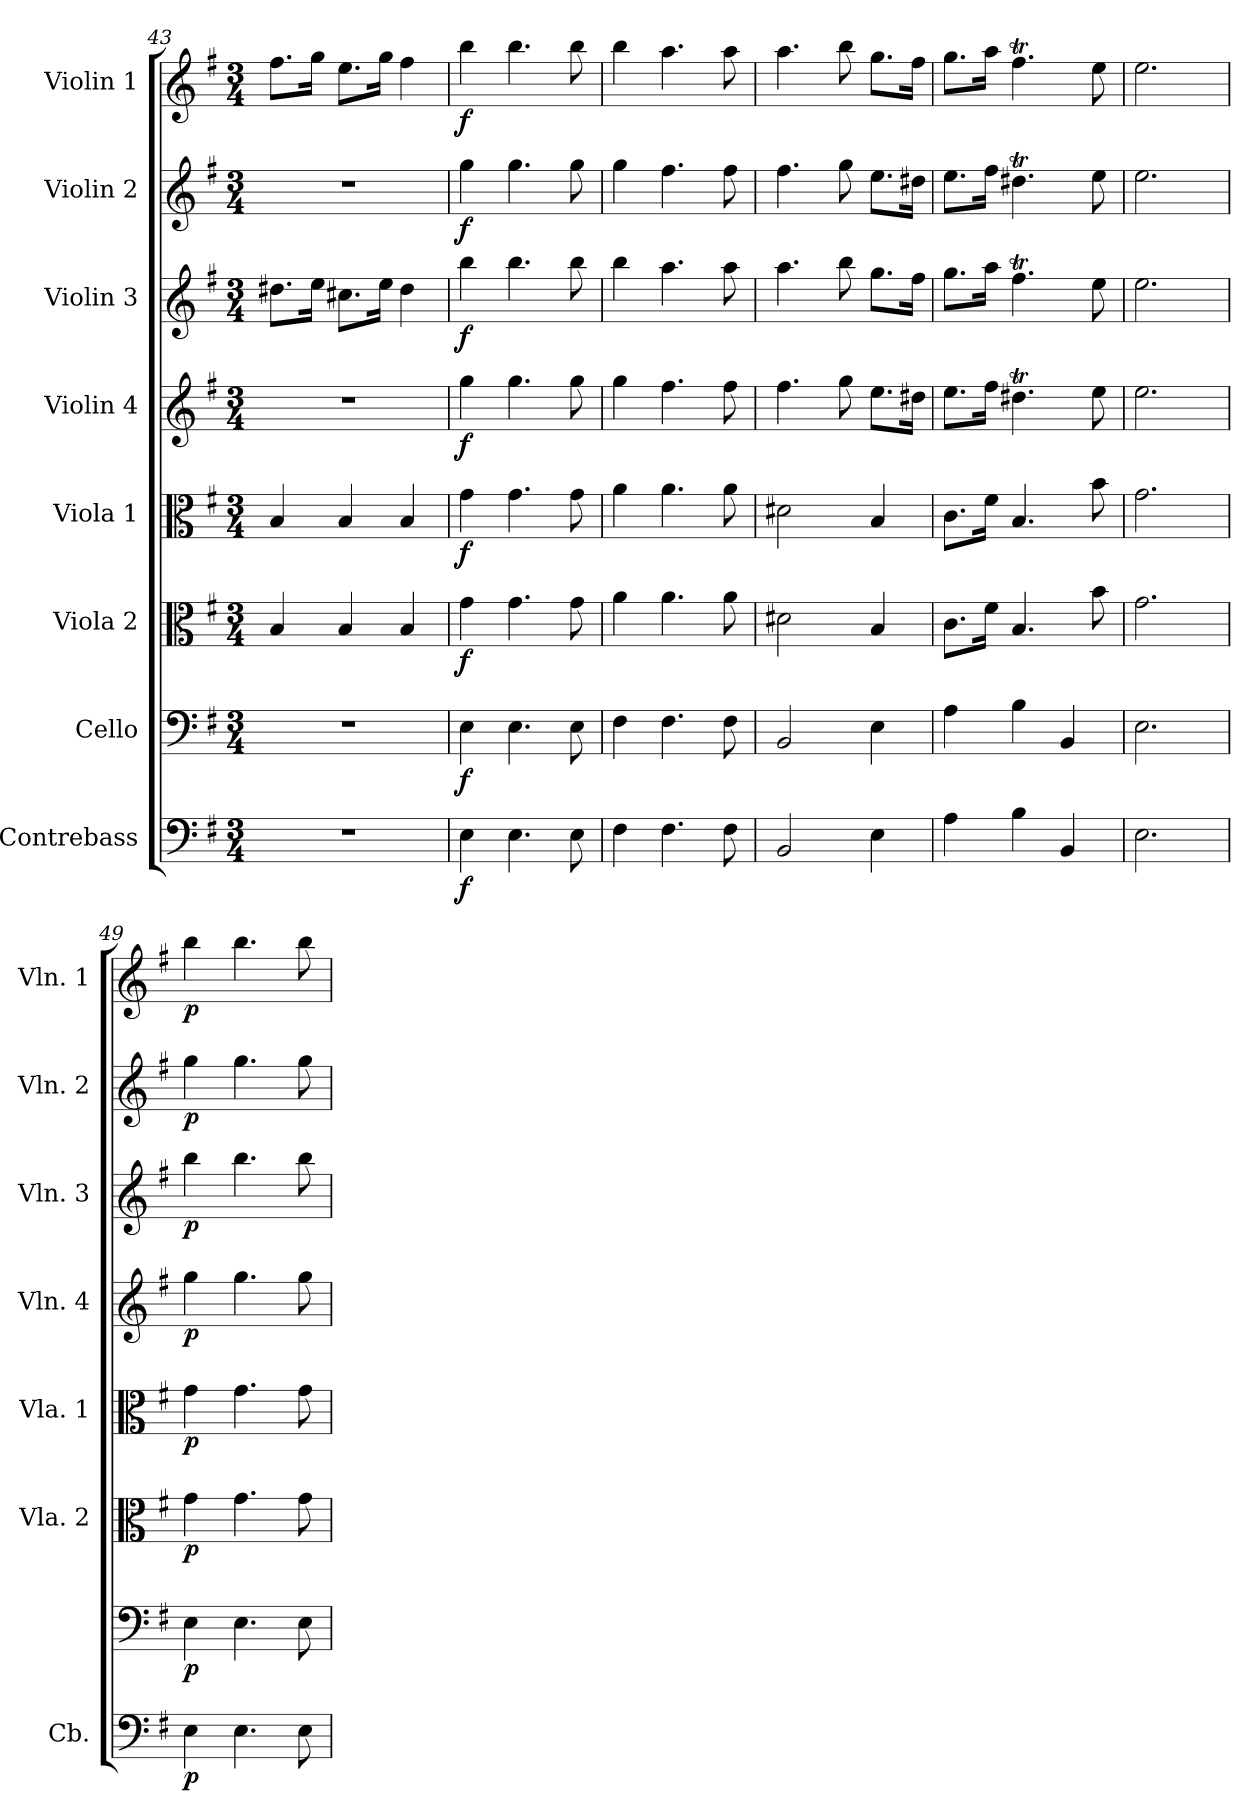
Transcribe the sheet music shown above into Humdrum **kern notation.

**kern	**dynam	**kern	**dynam	**kern	**dynam	**kern	**dynam	**kern	**dynam	**kern	**dynam	**kern	**dynam	**kern	**dynam
*part8	*part8	*part7	*part7	*part6	*part6	*part5	*part5	*part4	*part4	*part3	*part3	*part2	*part2	*part1	*part1
*staff8	*staff8	*staff7	*staff7	*staff6	*staff6	*staff5	*staff5	*staff4	*staff4	*staff3	*staff3	*staff2	*staff2	*staff1	*staff1
*I"Contrebass	*	*I"Cello	*	*I"Viola 2	*	*I"Viola 1	*	*I"Violin 4	*	*I"Violin 3	*	*I"Violin 2	*	*I"Violin 1	*
*I'Cb.	*	*	*	*I'Vla. 2	*	*I'Vla. 1	*	*I'Vln. 4	*	*I'Vln. 3	*	*I'Vln. 2	*	*I'Vln. 1	*
*clefF4	*	*clefF4	*	*clefC3	*	*clefC3	*	*clefG2	*	*clefG2	*	*clefG2	*	*clefG2	*
*ITrd7c12	*	*	*	*	*	*	*	*	*	*	*	*	*	*	*
*k[f#]	*	*k[f#]	*	*k[f#]	*	*k[f#]	*	*k[f#]	*	*k[f#]	*	*k[f#]	*	*k[f#]	*
*M3/4	*	*M3/4	*	*M3/4	*	*M3/4	*	*M3/4	*	*M3/4	*	*M3/4	*	*M3/4	*
=43	=43	=43	=43	=43	=43	=43	=43	=43	=43	=43	=43	=43	=43	=43	=43
2.r	.	2.r	.	4B/	.	4B/	.	2.r	.	8.dd#X\L	.	2.r	.	8.ff#\L	.
.	.	.	.	.	.	.	.	.	.	16ee\Jk	.	.	.	16gg\Jk	.
.	.	.	.	4B/	.	4B/	.	.	.	8.cc#X\L	.	.	.	8.ee\L	.
.	.	.	.	.	.	.	.	.	.	16ee\Jk	.	.	.	16gg\Jk	.
.	.	.	.	4B/	.	4B/	.	.	.	4dd#\	.	.	.	4ff#\	.
=44	=44	=44	=44	=44	=44	=44	=44	=44	=44	=44	=44	=44	=44	=44	=44
!	!LO:DY:b	!	!LO:DY:b	!	!LO:DY:b	!	!LO:DY:b	!	!LO:DY:b	!	!LO:DY:b	!	!LO:DY:b	!	!LO:DY:b
4EE\	f	4E\	f	4g\	f	4g\	f	4gg\	f	4bb\	f	4gg\	f	4bb\	f
4.EE\	.	4.E\	.	4.g\	.	4.g\	.	4.gg\	.	4.bb\	.	4.gg\	.	4.bb\	.
8EE\	.	8E\	.	8g\	.	8g\	.	8gg\	.	8bb\	.	8gg\	.	8bb\	.
=45	=45	=45	=45	=45	=45	=45	=45	=45	=45	=45	=45	=45	=45	=45	=45
4FF#\	.	4F#\	.	4a\	.	4a\	.	4gg\	.	4bb\	.	4gg\	.	4bb\	.
4.FF#\	.	4.F#\	.	4.a\	.	4.a\	.	4.ff#\	.	4.aa\	.	4.ff#\	.	4.aa\	.
8FF#\	.	8F#\	.	8a\	.	8a\	.	8ff#\	.	8aa\	.	8ff#\	.	8aa\	.
=46	=46	=46	=46	=46	=46	=46	=46	=46	=46	=46	=46	=46	=46	=46	=46
2BBB/	.	2BB/	.	2d#X\	.	2d#X\	.	4.ff#\	.	4.aa\	.	4.ff#\	.	4.aa\	.
.	.	.	.	.	.	.	.	8gg\	.	8bb\	.	8gg\	.	8bb\	.
4EE\	.	4E\	.	4B/	.	4B/	.	8.ee\L	.	8.gg\L	.	8.ee\L	.	8.gg\L	.
.	.	.	.	.	.	.	.	16dd#X\Jk	.	16ff#\Jk	.	16dd#X\Jk	.	16ff#\Jk	.
!!LO:PB:g=z
=47	=47	=47	=47	=47	=47	=47	=47	=47	=47	=47	=47	=47	=47	=47	=47
4AA\	.	4A\	.	8.c\L	.	8.c\L	.	8.ee\L	.	8.gg\L	.	8.ee\L	.	8.gg\L	.
.	.	.	.	16f#\Jk	.	16f#\Jk	.	16ff#\Jk	.	16aa\Jk	.	16ff#\Jk	.	16aa\Jk	.
4BB\	.	4B\	.	4.B/	.	4.B/	.	4.dd#Xt\	.	4.ff#t\	.	4.dd#Xt\	.	4.ff#t\	.
4BBB/	.	4BB/	.	.	.	.	.	.	.	.	.	.	.	.	.
.	.	.	.	8b\	.	8b\	.	8ee\	.	8ee\	.	8ee\	.	8ee\	.
=48	=48	=48	=48	=48	=48	=48	=48	=48	=48	=48	=48	=48	=48	=48	=48
2.EE\	.	2.E\	.	2.g\	.	2.g\	.	2.ee\	.	2.ee\	.	2.ee\	.	2.ee\	.
=49	=49	=49	=49	=49	=49	=49	=49	=49	=49	=49	=49	=49	=49	=49	=49
!	!LO:DY:b	!	!LO:DY:b	!	!LO:DY:b	!	!LO:DY:b	!	!LO:DY:b	!	!LO:DY:b	!	!LO:DY:b	!	!LO:DY:b
4EE\	p	4E\	p	4g\	p	4g\	p	4gg\	p	4bb\	p	4gg\	p	4bb\	p
4.EE\	.	4.E\	.	4.g\	.	4.g\	.	4.gg\	.	4.bb\	.	4.gg\	.	4.bb\	.
8EE\	.	8E\	.	8g\	.	8g\	.	8gg\	.	8bb\	.	8gg\	.	8bb\	.
=	=	=	=	=	=	=	=	=	=	=	=	=	=	=	=
*-	*-	*-	*-	*-	*-	*-	*-	*-	*-	*-	*-	*-	*-	*-	*-
